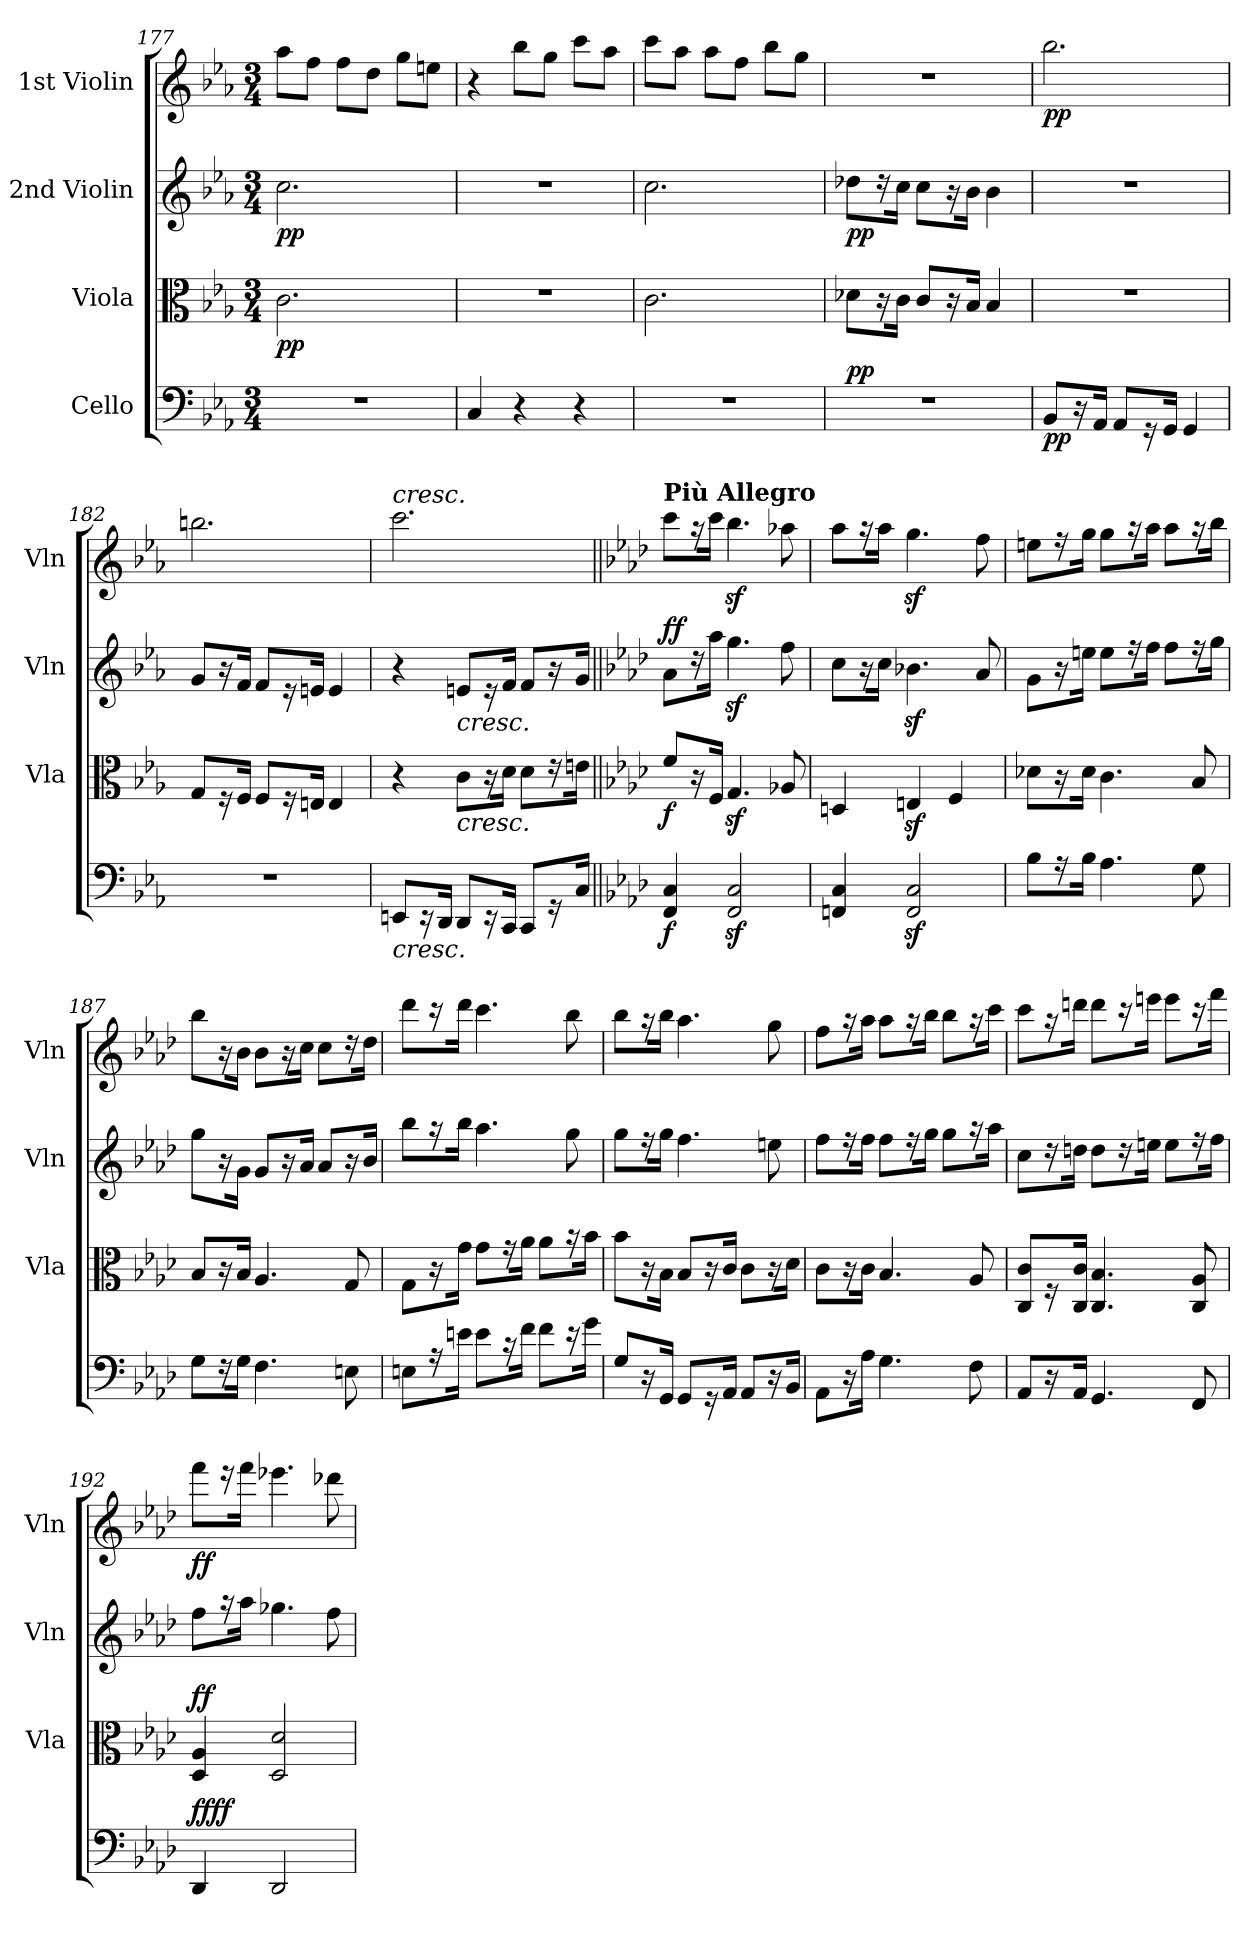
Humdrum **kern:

**kern	**dynam	**kern	**dynam	**kern	**dynam	**kern	**dynam
*part4	*part4	*part3	*part3	*part2	*part2	*part1	*part1
*staff4	*staff4	*staff3	*staff3	*staff2	*staff2	*staff1	*staff1
*I"Cello	*	*I"Viola	*	*I"2nd Violin	*	*I"1st Violin	*
*	*	*I'Vla	*	*I'Vln	*	*I'Vln	*
*clefF4	*	*clefC3	*	*clefG2	*	*clefG2	*
*k[b-e-a-]	*	*k[b-e-a-]	*	*k[b-e-a-]	*	*k[b-e-a-]	*
*M3/4	*	*M3/4	*	*M3/4	*	*M3/4	*
=177	=177	=177	=177	=177	=177	=177	=177
!	!	!	!LO:DY:b	!	!LO:DY:b	!	!
2.r	.	2.c\	pp	2.cc\	pp	8aa-\L	.
.	.	.	.	.	.	8ff\J	.
.	.	.	.	.	.	8ff\L	.
.	.	.	.	.	.	8dd\J	.
.	.	.	.	.	.	8gg\L	.
.	.	.	.	.	.	8een\J	.
=178	=178	=178	=178	=178	=178	=178	=178
4C/	.	2.r	.	2.r	.	4r	.
4r	.	.	.	.	.	8bb-\L	.
.	.	.	.	.	.	8gg\J	.
4r	.	.	.	.	.	8ccc\L	.
.	.	.	.	.	.	8aa-\J	.
=179	=179	=179	=179	=179	=179	=179	=179
2.r	.	2.c\	.	2.cc\	.	8ccc\L	.
.	.	.	.	.	.	8aa-\J	.
.	.	.	.	.	.	8aa-\L	.
.	.	.	.	.	.	8ff\J	.
.	.	.	.	.	.	8bb-\L	.
.	.	.	.	.	.	8gg\J	.
=180	=180	=180	=180	=180	=180	=180	=180
!	!LO:DY:a	!	!	!	!LO:DY:b	!	!
2.r	pp	8d-X\L	.	8dd-X\L	pp	2.r	.
.	.	16r	.	16r	.	.	.
.	.	16c\Jk	.	16cc\Jk	.	.	.
.	.	8c/L	.	8cc\L	.	.	.
.	.	16r	.	16r	.	.	.
.	.	16B-/Jk	.	16b-\Jk	.	.	.
.	.	4B-/	.	4b-\	.	.	.
!!LO:PB:g=z
=181	=181	=181	=181	=181	=181	=181	=181
!	!LO:DY:b	!	!	!	!	!	!LO:DY:b
8BB-/L	pp	2.r	.	2.r	.	2.bb-\	pp
16r	.	.	.	.	.	.	.
16AA-/Jk	.	.	.	.	.	.	.
8AA-/L	.	.	.	.	.	.	.
16r	.	.	.	.	.	.	.
16GG/Jk	.	.	.	.	.	.	.
4GG/	.	.	.	.	.	.	.
=182	=182	=182	=182	=182	=182	=182	=182
2.r	.	8G/L	.	8g/L	.	2.bbn\	.
.	.	16r	.	16r	.	.	.
.	.	16F/Jk	.	16f/Jk	.	.	.
.	.	8F/L	.	8f/L	.	.	.
.	.	16r	.	16r	.	.	.
.	.	16En/Jk	.	16en/Jk	.	.	.
.	.	4E/	.	4e/	.	.	.
!!LO:PB:g=z
=183	=183	=183	=183	=183	=183	=183	=183
!	!	!	!	!	!	!LO:TX:a:i:t=cresc.	!
!LO:TX:b:i:t=cresc.	!	!	!	!	!	!	!
8EEn/L	.	4r	.	4r	.	2.ccc\	.
16r	.	.	.	.	.	.	.
16DD/Jk	.	.	.	.	.	.	.
!	!	!	!	!LO:TX:b:i:t=cresc.	!	!	!
!	!	!LO:TX:b:i:t=cresc.	!	!	!	!	!
8DD/L	.	8c\L	.	8en/L	.	.	.
16r	.	16r	.	16r	.	.	.
16CC/Jk	.	16d\Jk	.	16f/Jk	.	.	.
8CC/L	.	8d\L	.	8f/L	.	.	.
16r	.	16r	.	16r	.	.	.
16C/Jk	.	16en\Jk	.	16g/Jk	.	.	.
=184||	=184||	=184||	=184||	=184||	=184||	=184||	=184||
*k[b-e-a-d-]	*	*k[b-e-a-d-]	*	*k[b-e-a-d-]	*	*k[b-e-a-d-]	*
!	!	!	!	!	!	!LO:TX:a:B:t=Più Allegro	!
!	!LO:DY:b	!	!LO:DY:b	!	!LO:DY:b	!	!
!	!	!	!	!	!LO:DY:n=1:a	!	!
4FF/ 4C/	f	8f/L	f	8a-\L	f f	8ccc\L	.
.	.	16r	.	16r	.	16r	.
.	.	16F/Jk	.	16aa-\Jk	.	16ccc\Jk	.
2FF/z< 2C/z<	.	4.Gz</	.	4.ggz<\	.	4.bb-z<\	.
.	.	8A-X/	.	8ff\	.	8aa-X\	.
=185	=185	=185	=185	=185	=185	=185	=185
4FFn/ 4C/	.	4Dn/	.	8cc\L	.	8aa-\L	.
.	.	.	.	16r	.	16r	.
.	.	.	.	16cc\Jk	.	16aa-\Jk	.
2FF/z< 2C/z<	.	4Enz</	.	4.b-Xz<\	.	4.ggz<\	.
.	.	4F/	.	.	.	.	.
.	.	.	.	8a-/	.	8ff\	.
=186	=186	=186	=186	=186	=186	=186	=186
8B-\L	.	8d-X\L	.	8g\L	.	8een\L	.
16r	.	16r	.	16r	.	16r	.
16B-\Jk	.	16d-\Jk	.	16een\Jk	.	16gg\Jk	.
4.A-\	.	4.c\	.	8ee\L	.	8gg\L	.
.	.	.	.	16r	.	16r	.
.	.	.	.	16ff\Jk	.	16aa-\Jk	.
.	.	.	.	8ff\L	.	8aa-\L	.
8G\	.	8B-/	.	16r	.	16r	.
.	.	.	.	16gg\Jk	.	16bb-\Jk	.
!!LO:LB:g=z
=187	=187	=187	=187	=187	=187	=187	=187
8G\L	.	8B-/L	.	8gg\L	.	8bb-\L	.
16r	.	16r	.	16r	.	16r	.
16G\Jk	.	16B-/Jk	.	16g\Jk	.	16b-\Jk	.
4.F\	.	4.A-/	.	8g/L	.	8b-\L	.
.	.	.	.	16r	.	16r	.
.	.	.	.	16a-/Jk	.	16cc\Jk	.
.	.	.	.	8a-/L	.	8cc\L	.
8En\	.	8G/	.	16r	.	16r	.
.	.	.	.	16b-/Jk	.	16dd-\Jk	.
!!LO:LB:g=z
=188	=188	=188	=188	=188	=188	=188	=188
8En\L	.	8G\L	.	8bb-\L	.	8ddd-\L	.
16r	.	16r	.	16r	.	16r	.
16en\Jk	.	16g\Jk	.	16bb-\Jk	.	16ddd-\Jk	.
8e\L	.	8g\L	.	4.aa-\	.	4.ccc\	.
16r	.	16r	.	.	.	.	.
16f\Jk	.	16a-\Jk	.	.	.	.	.
8f\L	.	8a-\L	.	.	.	.	.
16r	.	16r	.	8gg\	.	8bb-\	.
16g\Jk	.	16b-\Jk	.	.	.	.	.
=189	=189	=189	=189	=189	=189	=189	=189
8G/L	.	8b-\L	.	8gg\L	.	8bb-\L	.
16r	.	16r	.	16r	.	16r	.
16GG/Jk	.	16B-\Jk	.	16gg\Jk	.	16bb-\Jk	.
8GG/L	.	8B-/L	.	4.ff\	.	4.aa-\	.
16r	.	16r	.	.	.	.	.
16AA-/Jk	.	16c/Jk	.	.	.	.	.
8AA-/L	.	8c\L	.	.	.	.	.
16r	.	16r	.	8een\	.	8gg\	.
16BB-/Jk	.	16d-\Jk	.	.	.	.	.
=190	=190	=190	=190	=190	=190	=190	=190
8AA-\L	.	8c\L	.	8ff\L	.	8ff\L	.
16r	.	16r	.	16r	.	16r	.
16A-\Jk	.	16c\Jk	.	16ff\Jk	.	16aa-\Jk	.
4.G\	.	4.B-/	.	8ff\L	.	8aa-\L	.
.	.	.	.	16r	.	16r	.
.	.	.	.	16gg\Jk	.	16bb-\Jk	.
.	.	.	.	8gg\L	.	8bb-\L	.
8F\	.	8A-/	.	16r	.	16r	.
.	.	.	.	16aa-\Jk	.	16ccc\Jk	.
!!LO:PB:g=z
=191	=191	=191	=191	=191	=191	=191	=191
8AA-/L	.	8C/ 8c/L	.	8cc\L	.	8ccc\L	.
16r	.	16r	.	16r	.	16r	.
16AA-/Jk	.	16C/ 16c/Jk	.	16ddn\Jk	.	16dddn\Jk	.
4.GG/	.	4.C/ 4.B-/	.	8dd\L	.	8ddd\L	.
.	.	.	.	16r	.	16r	.
.	.	.	.	16een\Jk	.	16eeen\Jk	.
.	.	.	.	8ee\L	.	8eee\L	.
8FF/	.	8C/ 8A-/	.	16r	.	16r	.
.	.	.	.	16ff\Jk	.	16fff\Jk	.
=192	=192	=192	=192	=192	=192	=192	=192
!	!LO:DY:a	!	!	!	!	!	!
!	!LO:DY:n=1:b	!	!LO:DY:a	!	!	!	!LO:DY:b
4DD-/	ff ff	4D-/ 4A-/	ff	8ff\L	.	8fff\L	ff
.	.	.	.	16r	.	16r	.
.	.	.	.	16aa-\Jk	.	16fff\Jk	.
2DD-/	.	2D-/ 2d-/	.	4.gg-X\	.	4.eee-X\	.
.	.	.	.	8ff\	.	8ddd-X\	.
=	=	=	=	=	=	=	=
*-	*-	*-	*-	*-	*-	*-	*-
